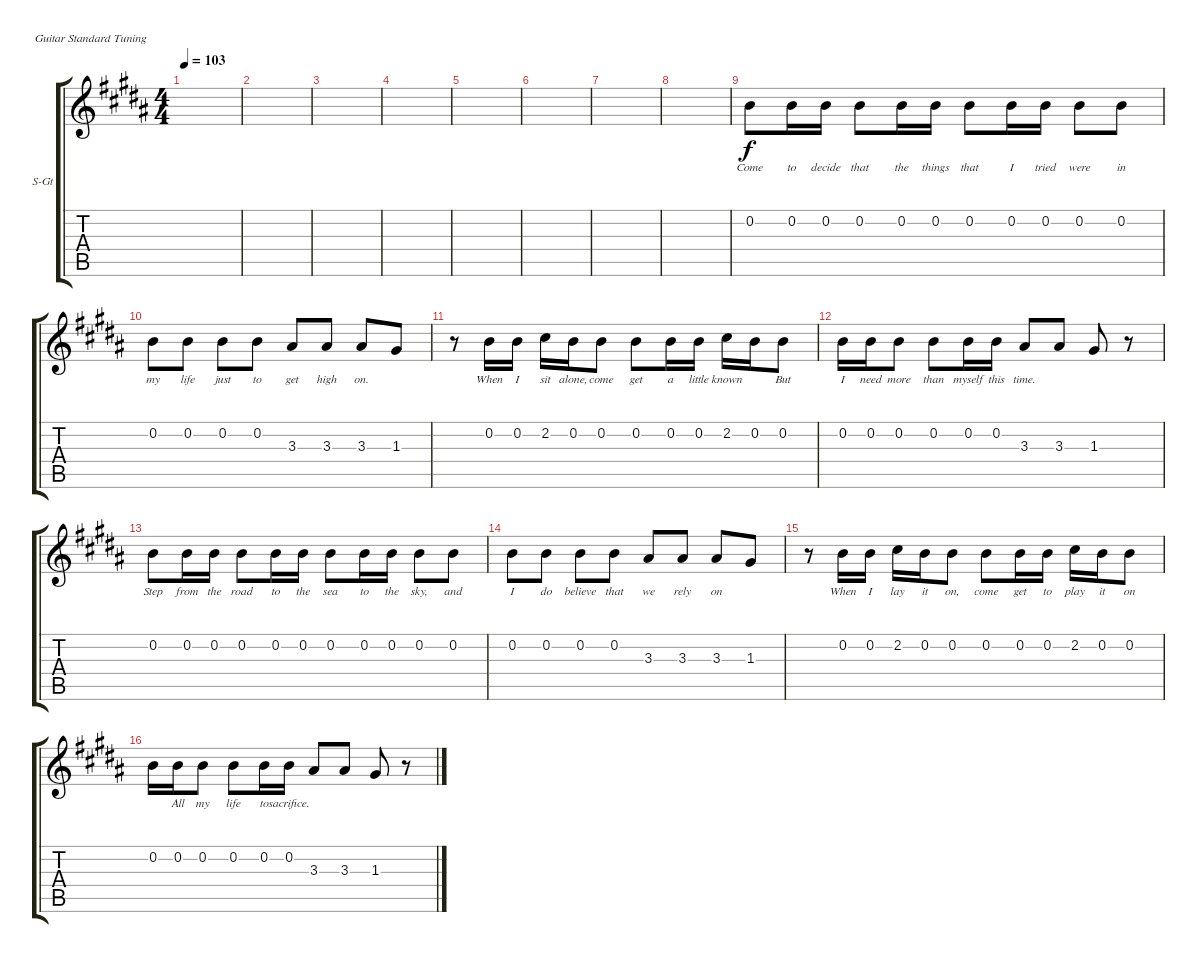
\defaultSystemsLayout 4
\bracketExtendMode groupsimilarinstruments
\firstSystemTrackNameOrientation horizontal
\otherSystemsTrackNameOrientation horizontal
\track ("Vocal" "S-Gt") {instrument acousticguitarsteel}
\staff {score tabs}
\tuning (E4 B3 G3 D3 A2 E2)
\ts (4 4)
\tempo 103
\clef g2
\scale
0.556364
\ks b
|
\scale
0.221818 |
\scale
0.221818 |
\scale
0.333333 |
\scale
0.333333 |
\scale
0.333333 |
\scale
0.155937 |
\scale
0.373753 |
\scale
0.470085 0.2.8{lyrics (0 "Come") lyrics (1 "") lyrics (2 "") lyrics (3 "") lyrics (4 "")} 0.2.16{lyrics (0 "to") lyrics (1 "") lyrics (2 "") lyrics (3 "") lyrics (4 "")} 0.2.16{lyrics (0 "decide") lyrics (1 "") lyrics (2 "") lyrics (3 "") lyrics (4 "")} 0.2.8{lyrics (0 "that") lyrics (1 "") lyrics (2 "") lyrics (3 "") lyrics (4 "")} 0.2.16{lyrics (0 "the") lyrics (1 "") lyrics (2 "") lyrics (3 "") lyrics (4 "")} 0.2.16{lyrics (0 "things") lyrics (1 "") lyrics (2 "") lyrics (3 "") lyrics (4 "")} 0.2.8{lyrics (0 "that") lyrics (1 "") lyrics (2 "") lyrics (3 "") lyrics (4 "")} 0.2.16{lyrics (0 "I") lyrics (1 "") lyrics (2 "") lyrics (3 "") lyrics (4 "")} 0.2.16{lyrics (0 "tried") lyrics (1 "") lyrics (2 "") lyrics (3 "") lyrics (4 "")} 0.2.8{lyrics (0 "were") lyrics (1 "") lyrics (2 "") lyrics (3 "") lyrics (4 "")} 0.2.8{lyrics (0 "in") lyrics (1 "") lyrics (2 "") lyrics (3 "") lyrics (4 "")} |
\scale
0.333333 0.2.8{lyrics (0 "my") lyrics (1 "") lyrics (2 "") lyrics (3 "") lyrics (4 "")} 0.2.8{lyrics (0 "life") lyrics (1 "") lyrics (2 "") lyrics (3 "") lyrics (4 "")} 0.2.8{lyrics (0 "just") lyrics (1 "") lyrics (2 "") lyrics (3 "") lyrics (4 "")} 0.2.8{lyrics (0 "to") lyrics (1 "") lyrics (2 "") lyrics (3 "") lyrics (4 "")} 3.3.8{lyrics (0 "get") lyrics (1 "") lyrics (2 "") lyrics (3 "") lyrics (4 "")} 3.3.8{lyrics (0 "high") lyrics (1 "") lyrics (2 "") lyrics (3 "") lyrics (4 "")} 3.3.8{lyrics (0 "on.") lyrics (1 "") lyrics (2 "") lyrics (3 "") lyrics (4 "")} 1.3.8{lyrics (0 "") lyrics (1 "") lyrics (2 "") lyrics (3 "") lyrics (4 "")} |
\scale
0.333333 r.8 0.2.16{lyrics (0 "When") lyrics (1 "") lyrics (2 "") lyrics (3 "") lyrics (4 "")} 0.2.16{lyrics (0 "I") lyrics (1 "") lyrics (2 "") lyrics (3 "") lyrics (4 "")} 2.2.16{lyrics (0 "sit") lyrics (1 "") lyrics (2 "") lyrics (3 "") lyrics (4 "")} 0.2.16{lyrics (0 "alone,") lyrics (1 "") lyrics (2 "") lyrics (3 "") lyrics (4 "")} 0.2.8{lyrics (0 "come") lyrics (1 "") lyrics (2 "") lyrics (3 "") lyrics (4 "")} 0.2.8{lyrics (0 "get") lyrics (1 "") lyrics (2 "") lyrics (3 "") lyrics (4 "")} 0.2.16{lyrics (0 "a") lyrics (1 "") lyrics (2 "") lyrics (3 "") lyrics (4 "")} 0.2.16{lyrics (0 "little") lyrics (1 "") lyrics (2 "") lyrics (3 "") lyrics (4 "")} 2.2.16{lyrics (0 "known") lyrics (1 "") lyrics (2 "") lyrics (3 "") lyrics (4 "")} 0.2.16{lyrics (0 "") lyrics (1 "") lyrics (2 "") lyrics (3 "") lyrics (4 "")} 0.2.8{lyrics (0 "But") lyrics (1 "") lyrics (2 "") lyrics (3 "") lyrics (4 "")} |
\scale
0.333333 0.2.16{lyrics (0 "I") lyrics (1 "") lyrics (2 "") lyrics (3 "") lyrics (4 "")} 0.2.16{lyrics (0 "need") lyrics (1 "") lyrics (2 "") lyrics (3 "") lyrics (4 "")} 0.2.8{lyrics (0 "more") lyrics (1 "") lyrics (2 "") lyrics (3 "") lyrics (4 "")} 0.2.8{lyrics (0 "than") lyrics (1 "") lyrics (2 "") lyrics (3 "") lyrics (4 "")} 0.2.16{lyrics (0 "myself") lyrics (1 "") lyrics (2 "") lyrics (3 "") lyrics (4 "")} 0.2.16{lyrics (0 "this") lyrics (1 "") lyrics (2 "") lyrics (3 "") lyrics (4 "")} 3.3.8{lyrics (0 "time.") lyrics (1 "") lyrics (2 "") lyrics (3 "") lyrics (4 "")} 3.3.8{lyrics (0 "") lyrics (1 "") lyrics (2 "") lyrics (3 "") lyrics (4 "")} 1.3.8{lyrics (0 "") lyrics (1 "") lyrics (2 "") lyrics (3 "") lyrics (4 "")} r.8 |
\scale
0.333333 0.2.8{lyrics (0 "Step") lyrics (1 "") lyrics (2 "") lyrics (3 "") lyrics (4 "")} 0.2.16{lyrics (0 "from") lyrics (1 "") lyrics (2 "") lyrics (3 "") lyrics (4 "")} 0.2.16{lyrics (0 "the") lyrics (1 "") lyrics (2 "") lyrics (3 "") lyrics (4 "")} 0.2.8{lyrics (0 "road") lyrics (1 "") lyrics (2 "") lyrics (3 "") lyrics (4 "")} 0.2.16{lyrics (0 "to") lyrics (1 "") lyrics (2 "") lyrics (3 "") lyrics (4 "")} 0.2.16{lyrics (0 "the") lyrics (1 "") lyrics (2 "") lyrics (3 "") lyrics (4 "")} 0.2.8{lyrics (0 "sea") lyrics (1 "") lyrics (2 "") lyrics (3 "") lyrics (4 "")} 0.2.16{lyrics (0 "to") lyrics (1 "") lyrics (2 "") lyrics (3 "") lyrics (4 "")} 0.2.16{lyrics (0 "the") lyrics (1 "") lyrics (2 "") lyrics (3 "") lyrics (4 "")} 0.2.8{lyrics (0 "sky,") lyrics (1 "") lyrics (2 "") lyrics (3 "") lyrics (4 "")} 0.2.8{lyrics (0 "and") lyrics (1 "") lyrics (2 "") lyrics (3 "") lyrics (4 "")} |
\scale
0.333333 0.2.8{lyrics (0 "I") lyrics (1 "") lyrics (2 "") lyrics (3 "") lyrics (4 "")} 0.2.8{lyrics (0 "do") lyrics (1 "") lyrics (2 "") lyrics (3 "") lyrics (4 "")} 0.2.8{lyrics (0 "believe") lyrics (1 "") lyrics (2 "") lyrics (3 "") lyrics (4 "")} 0.2.8{lyrics (0 "that") lyrics (1 "") lyrics (2 "") lyrics (3 "") lyrics (4 "")} 3.3.8{lyrics (0 "we") lyrics (1 "") lyrics (2 "") lyrics (3 "") lyrics (4 "")} 3.3.8{lyrics (0 "rely") lyrics (1 "") lyrics (2 "") lyrics (3 "") lyrics (4 "")} 3.3.8{lyrics (0 "on") lyrics (1 "") lyrics (2 "") lyrics (3 "") lyrics (4 "")} 1.3.8{lyrics (0 "") lyrics (1 "") lyrics (2 "") lyrics (3 "") lyrics (4 "")} |
\scale
0.333333 r.8 0.2.16{lyrics (0 "When") lyrics (1 "") lyrics (2 "") lyrics (3 "") lyrics (4 "")} 0.2.16{lyrics (0 "I") lyrics (1 "") lyrics (2 "") lyrics (3 "") lyrics (4 "")} 2.2.16{lyrics (0 "lay") lyrics (1 "") lyrics (2 "") lyrics (3 "") lyrics (4 "")} 0.2.16{lyrics (0 "it") lyrics (1 "") lyrics (2 "") lyrics (3 "") lyrics (4 "")} 0.2.8{lyrics (0 "on,") lyrics (1 "") lyrics (2 "") lyrics (3 "") lyrics (4 "")} 0.2.8{lyrics (0 "come") lyrics (1 "") lyrics (2 "") lyrics (3 "") lyrics (4 "")} 0.2.16{lyrics (0 "get") lyrics (1 "") lyrics (2 "") lyrics (3 "") lyrics (4 "")} 0.2.16{lyrics (0 "to") lyrics (1 "") lyrics (2 "") lyrics (3 "") lyrics (4 "")} 2.2.16{lyrics (0 "play") lyrics (1 "") lyrics (2 "") lyrics (3 "") lyrics (4 "")} 0.2.16{lyrics (0 "it") lyrics (1 "") lyrics (2 "") lyrics (3 "") lyrics (4 "")} 0.2.8{lyrics (0 "on") lyrics (1 "") lyrics (2 "") lyrics (3 "") lyrics (4 "")} |
\scale
0.333333 0.2.16{lyrics (0 "") lyrics (1 "") lyrics (2 "") lyrics (3 "") lyrics (4 "")} 0.2.16{lyrics (0 "All") lyrics (1 "") lyrics (2 "") lyrics (3 "") lyrics (4 "")} 0.2.8{lyrics (0 "my") lyrics (1 "") lyrics (2 "") lyrics (3 "") lyrics (4 "")} 0.2.8{lyrics (0 "life") lyrics (1 "") lyrics (2 "") lyrics (3 "") lyrics (4 "")} 0.2.16{lyrics (0 "to") lyrics (1 "") lyrics (2 "") lyrics (3 "") lyrics (4 "")} 0.2.16{lyrics (0 "sacrifice.") lyrics (1 "") lyrics (2 "") lyrics (3 "") lyrics (4 "")} 3.3.8{lyrics (0 "") lyrics (1 "") lyrics (2 "") lyrics (3 "") lyrics (4 "")} 3.3.8{lyrics (0 "") lyrics (1 "") lyrics (2 "") lyrics (3 "") lyrics (4 "")} 1.3.8{lyrics (0 "") lyrics (1 "") lyrics (2 "") lyrics (3 "") lyrics (4 "")} r.8
